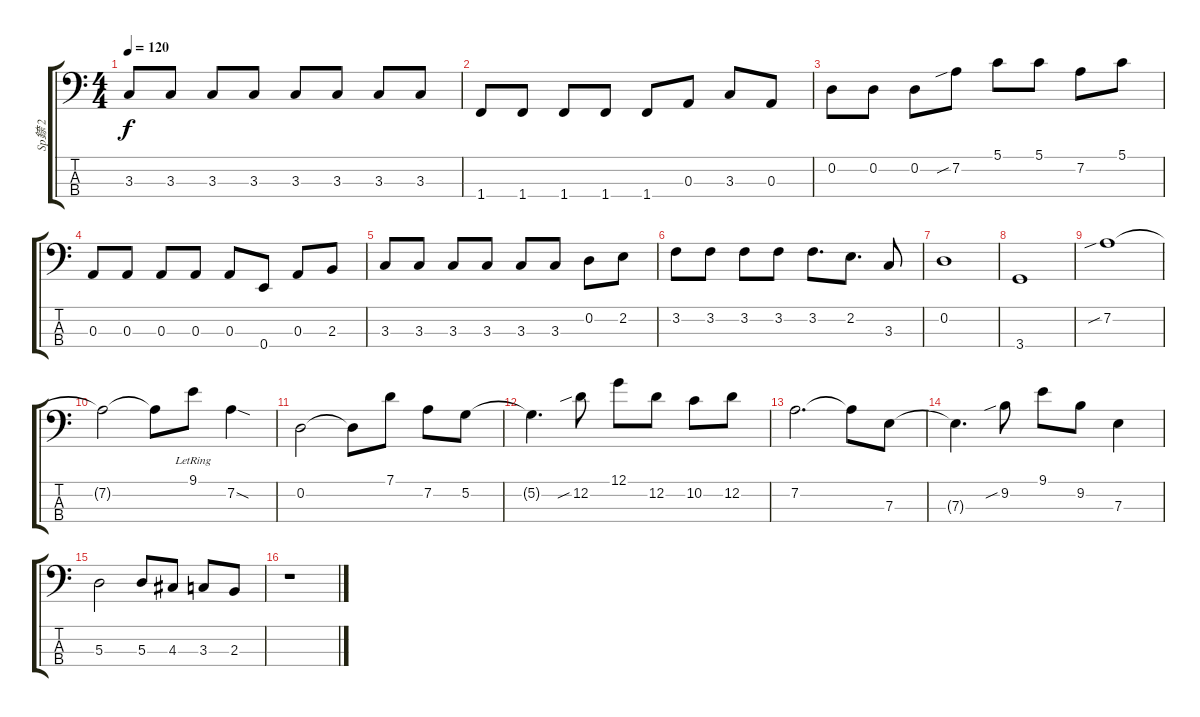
\track ("Sp錼 2" "Sp錼 2") {instrument electricbassfinger}
\staff {score tabs}
\tuning (G2 D2 A1 E1) {hide}
\ts (4 4)
\tempo 120
\clef f4
\ks c
3.3.8{dy f} 3.3.8 3.3.8 3.3.8 3.3.8 3.3.8 3.3.8 3.3.8 |
1.4.8 1.4.8 1.4.8 1.4.8 1.4.8 0.3.8 3.3.8 0.3.8 |
0.2.8 0.2.8 0.2.8 7.2{sib}.8 5.1.8 5.1.8 7.2.8 5.1.8 |
0.3.8 0.3.8 0.3.8 0.3.8 0.3.8 0.4.8 0.3.8 2.3.8 |
3.3.8 3.3.8 3.3.8 3.3.8 3.3.8 3.3.8 0.2.8 2.2.8 |
3.2.8 3.2.8 3.2.8 3.2.8 3.2.8{d} 2.2.8{d} 3.3.8 |
0.2.1 |
3.4.1 |
7.2{sib}.1 |
7.2{t}.2 7.2{t}.8 9.1{lr}.8 7.2{sod}.4 |
0.2.2 0.2{t}.8 7.1.8 7.2.8 5.2.8 |
5.2{t}.4{d} 12.2{sib}.8 12.1.8 12.2.8 10.2.8 12.2.8 |
7.2.2{d} 7.2{t}.8 7.3.8 |
7.3{t}.4{d} 9.2{sib}.8 9.1.8 9.2.8 7.3.4 |
5.3.2 5.3.8 4.3.8 3.3.8 2.3.8 |
r.1
